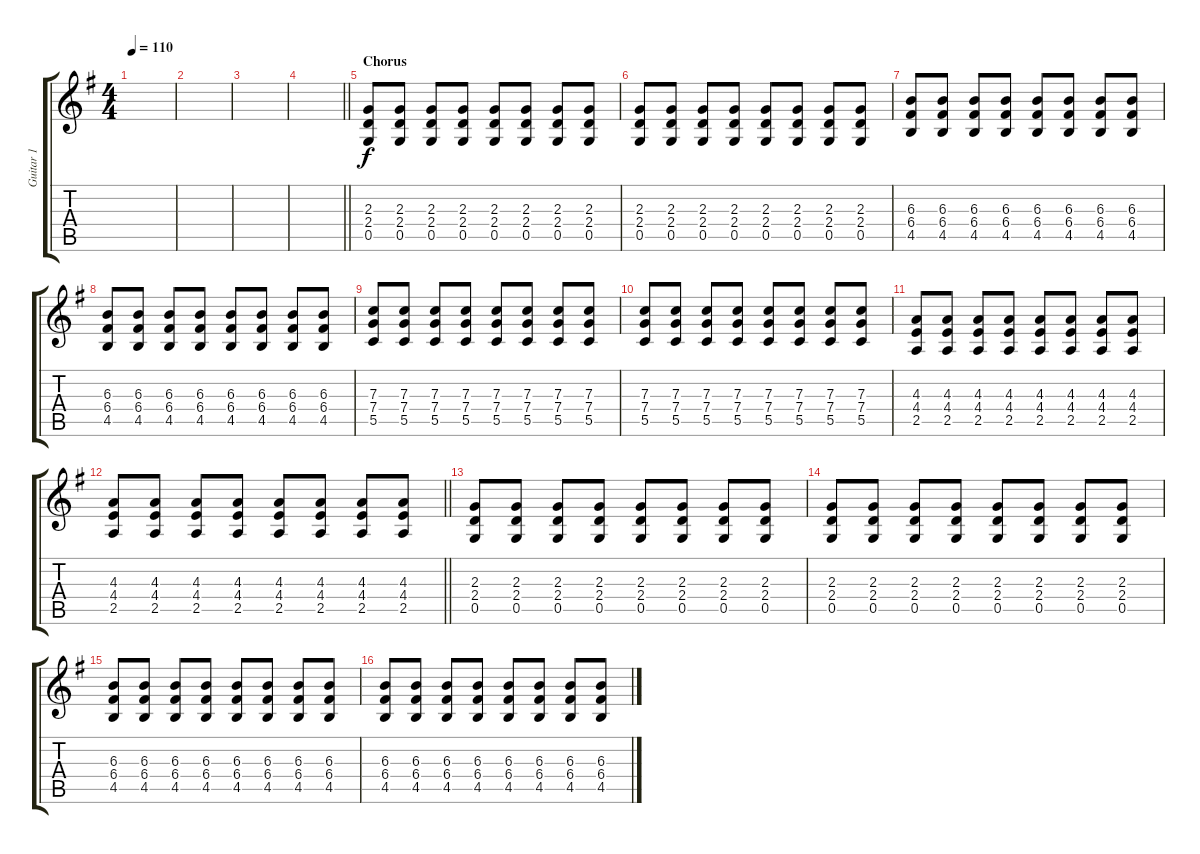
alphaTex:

\track ("Guitar 1" "Guitar 1") {instrument distortionguitar}
\staff {score tabs}
\tuning (D4 A3 F3 C3 G2 C2) {hide}
\ts (4 4)
\tempo 110
\clef g2
\ks g
|
|
|
\barLineRight lightlight
|
\section ("" "Chorus")
(2.3 2.4 0.5).8 (2.3 2.4 0.5).8 (2.3 2.4 0.5).8 (2.3 2.4 0.5).8 (2.3 2.4 0.5).8 (2.3 2.4 0.5).8 (2.3 2.4 0.5).8 (2.3 2.4 0.5).8 |
(2.3 2.4 0.5).8 (2.3 2.4 0.5).8 (2.3 2.4 0.5).8 (2.3 2.4 0.5).8 (2.3 2.4 0.5).8 (2.3 2.4 0.5).8 (2.3 2.4 0.5).8 (2.3 2.4 0.5).8 |
(6.3 6.4 4.5).8 (6.3 6.4 4.5).8 (6.3 6.4 4.5).8 (6.3 6.4 4.5).8 (6.3 6.4 4.5).8 (6.3 6.4 4.5).8 (6.3 6.4 4.5).8 (6.3 6.4 4.5).8 |
(6.3 6.4 4.5).8 (6.3 6.4 4.5).8 (6.3 6.4 4.5).8 (6.3 6.4 4.5).8 (6.3 6.4 4.5).8 (6.3 6.4 4.5).8 (6.3 6.4 4.5).8 (6.3 6.4 4.5).8 |
(7.3 7.4 5.5).8 (7.3 7.4 5.5).8 (7.3 7.4 5.5).8 (7.3 7.4 5.5).8 (7.3 7.4 5.5).8 (7.3 7.4 5.5).8 (7.3 7.4 5.5).8 (7.3 7.4 5.5).8 |
(7.3 7.4 5.5).8 (7.3 7.4 5.5).8 (7.3 7.4 5.5).8 (7.3 7.4 5.5).8 (7.3 7.4 5.5).8 (7.3 7.4 5.5).8 (7.3 7.4 5.5).8 (7.3 7.4 5.5).8 |
(4.3 4.4 2.5).8 (4.3 4.4 2.5).8 (4.3 4.4 2.5).8 (4.3 4.4 2.5).8 (4.3 4.4 2.5).8 (4.3 4.4 2.5).8 (4.3 4.4 2.5).8 (4.3 4.4 2.5).8 |
\barLineRight lightlight
(4.3 4.4 2.5).8 (4.3 4.4 2.5).8 (4.3 4.4 2.5).8 (4.3 4.4 2.5).8 (4.3 4.4 2.5).8 (4.3 4.4 2.5).8 (4.3 4.4 2.5).8 (4.3 4.4 2.5).8 |
(2.3 2.4 0.5).8 (2.3 2.4 0.5).8 (2.3 2.4 0.5).8 (2.3 2.4 0.5).8 (2.3 2.4 0.5).8 (2.3 2.4 0.5).8 (2.3 2.4 0.5).8 (2.3 2.4 0.5).8 |
(2.3 2.4 0.5).8 (2.3 2.4 0.5).8 (2.3 2.4 0.5).8 (2.3 2.4 0.5).8 (2.3 2.4 0.5).8 (2.3 2.4 0.5).8 (2.3 2.4 0.5).8 (2.3 2.4 0.5).8 |
(6.3 6.4 4.5).8 (6.3 6.4 4.5).8 (6.3 6.4 4.5).8 (6.3 6.4 4.5).8 (6.3 6.4 4.5).8 (6.3 6.4 4.5).8 (6.3 6.4 4.5).8 (6.3 6.4 4.5).8 |
(6.3 6.4 4.5).8 (6.3 6.4 4.5).8 (6.3 6.4 4.5).8 (6.3 6.4 4.5).8 (6.3 6.4 4.5).8 (6.3 6.4 4.5).8 (6.3 6.4 4.5).8 (6.3 6.4 4.5).8
